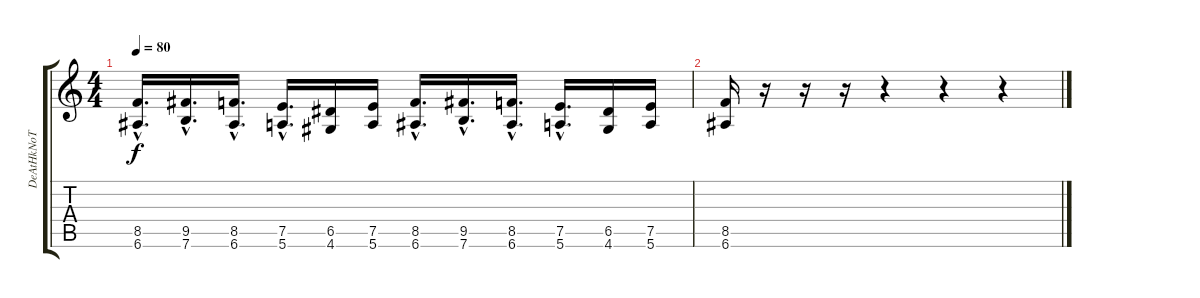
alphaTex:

\track ("DeAtHkNoT" "DeAtHkNoT") {instrument distortionguitar}
\staff {score tabs}
\tuning (E4 B3 G3 D3 A2 E2) {hide}
\ts (4 4)
\tempo 80
\clef g2
\ks c
(8.5{hac} 6.6{hac}).16{d dy f} (9.5{hac} 7.6{hac}).16{d} (8.5{hac} 6.6{hac}).16{d} (7.5{hac} 5.6{hac}).16{d} (6.5 4.6).16 (7.5 5.6).16 (8.5{hac} 6.6{hac}).16{d} (9.5{hac} 7.6{hac}).16{d} (8.5{hac} 6.6{hac}).16{d} (7.5{hac} 5.6{hac}).16{d} (6.5 4.6).16 (7.5 5.6).16 |
(8.5 6.6).16 r.16 r.16 r.16 r.4 r.4 r.4
